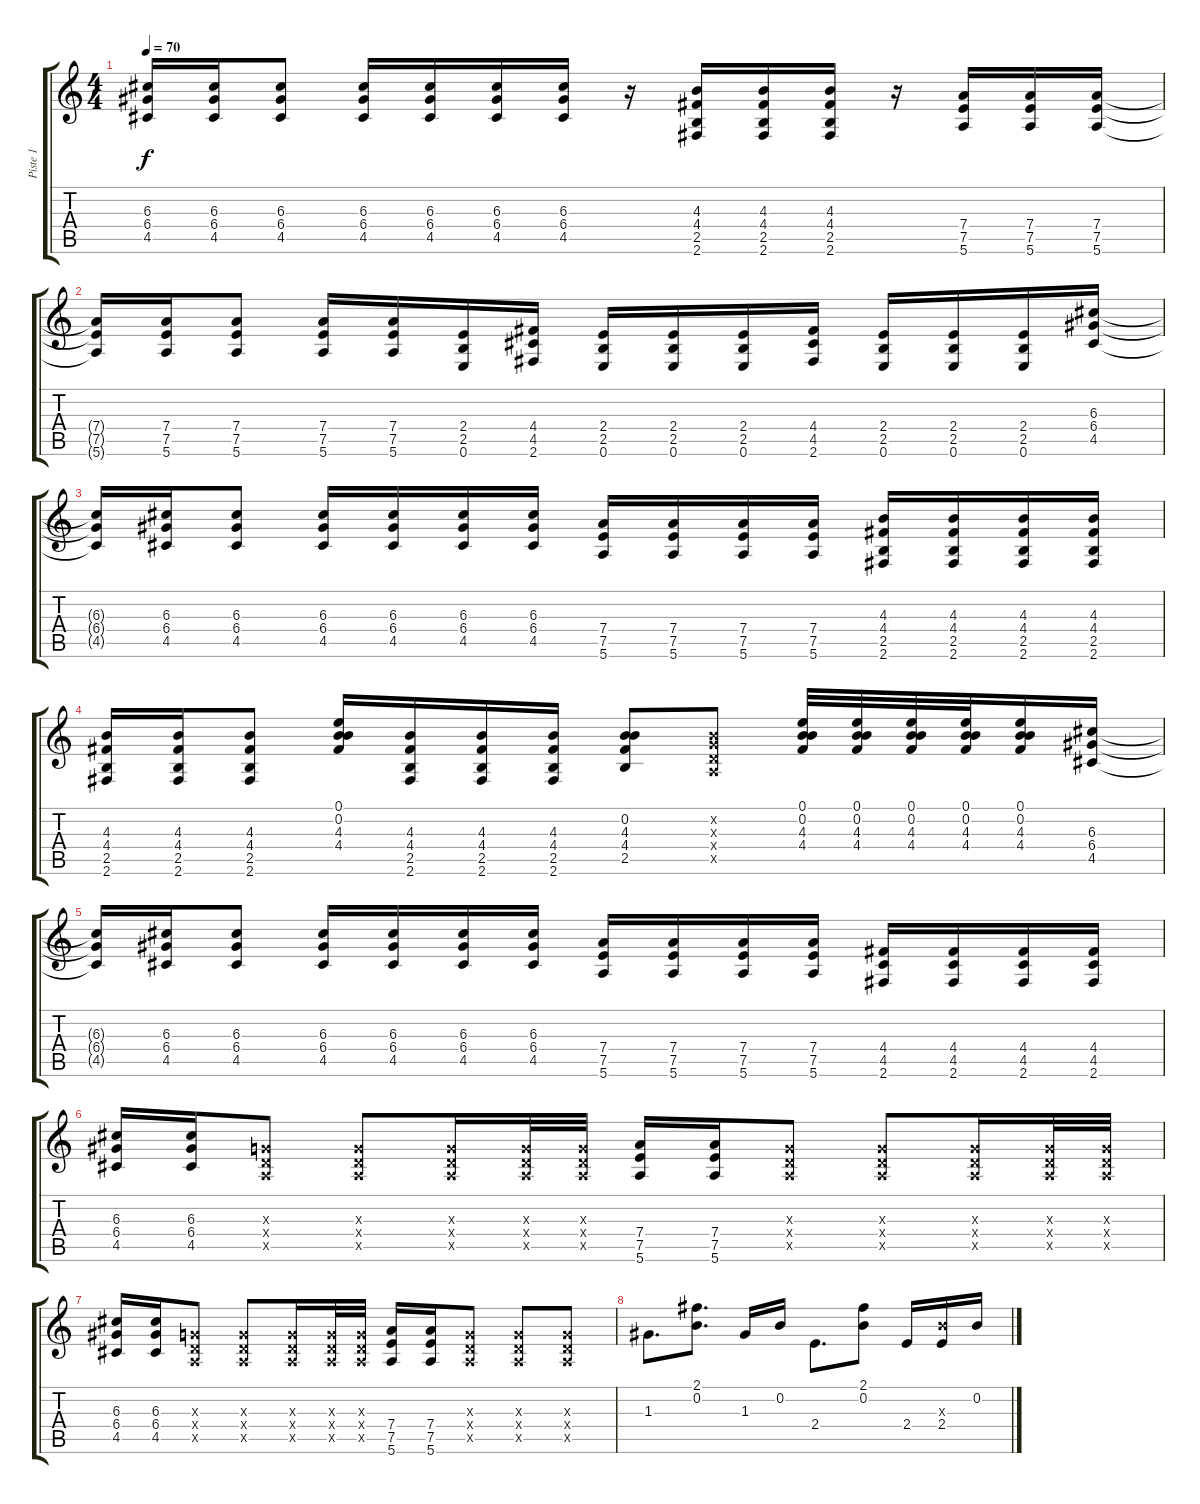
\track ("Piste 1" "Piste 1") {instrument acousticguitarsteel}
\staff {score tabs}
\tuning (E4 B3 G3 D3 A2 E2) {hide}
\ts (4 4)
\tempo 70
\clef g2
\ks c
(6.3{t} 6.4{t} 4.5{t}).16{dy f} (6.3 6.4 4.5).16 (6.3 6.4 4.5).8 (6.3 6.4 4.5).16 (6.3 6.4 4.5).16 (6.3 6.4 4.5).16 (6.3 6.4 4.5).16 r.16 (4.3 4.4 2.5 2.6).16 (4.3 4.4 2.5 2.6).16 (4.3 4.4 2.5 2.6).16 r.16 (7.4 7.5 5.6).16 (7.4 7.5 5.6).16 (7.4 7.5 5.6).16 |
(7.4{t} 7.5{t} 5.6{t}).16 (7.4 7.5 5.6).16 (7.4 7.5 5.6).8 (7.4 7.5 5.6).16 (7.4 7.5 5.6).16 (2.4 2.5 0.6).16 (4.4 4.5 2.6).16 (2.4 2.5 0.6).16 (2.4 2.5 0.6).16 (2.4 2.5 0.6).16 (4.4 4.5 2.6).16 (2.4 2.5 0.6).16 (2.4 2.5 0.6).16 (2.4 2.5 0.6).16 (6.3 6.4 4.5).16 |
(6.3{t} 6.4{t} 4.5{t}).16 (6.3 6.4 4.5).16 (6.3 6.4 4.5).8 (6.3 6.4 4.5).16 (6.3 6.4 4.5).16 (6.3 6.4 4.5).16 (6.3 6.4 4.5).16 (7.4 7.5 5.6).16 (7.4 7.5 5.6).16 (7.4 7.5 5.6).16 (7.4 7.5 5.6).16 (4.3 4.4 2.5 2.6).16 (4.3 4.4 2.5 2.6).16 (4.3 4.4 2.5 2.6).16 (4.3 4.4 2.5 2.6).16 |
(4.3 4.4 2.5 2.6).16 (4.3 4.4 2.5 2.6).16 (4.3 4.4 2.5 2.6).8 (0.1 0.2 4.3 4.4).16 (4.3 4.4 2.5 2.6).16 (4.3 4.4 2.5 2.6).16 (4.3 4.4 2.5 2.6).16 (0.2 4.3 4.4 2.5).8 (0.2{x} 0.3{x} 0.4{x} 0.5{x}).8 (0.1 0.2 4.3 4.4).32 (0.1 0.2 4.3 4.4).32 (0.1 0.2 4.3 4.4).32 (0.1 0.2 4.3 4.4).32 (0.1 0.2 4.3 4.4).16 (6.3 6.4 4.5).16 |
(6.3{t} 6.4{t} 4.5{t}).16 (6.3 6.4 4.5).16 (6.3 6.4 4.5).8 (6.3 6.4 4.5).16 (6.3 6.4 4.5).16 (6.3 6.4 4.5).16 (6.3 6.4 4.5).16 (7.4 7.5 5.6).16 (7.4 7.5 5.6).16 (7.4 7.5 5.6).16 (7.4 7.5 5.6).16 (4.4 4.5 2.6).16 (4.4 4.5 2.6).16 (4.4 4.5 2.6).16 (4.4 4.5 2.6).16 |
(6.3 6.4 4.5).16 (6.3 6.4 4.5).16 (0.3{x} 0.4{x} 0.5{x}).8 (0.3{x} 0.4{x} 0.5{x}).8 (0.3{x} 0.4{x} 0.5{x}).16 (0.3{x} 0.4{x} 0.5{x}).32 (0.3{x} 0.4{x} 0.5{x}).32 (7.4 7.5 5.6).16 (7.4 7.5 5.6).16 (0.3{x} 0.4{x} 0.5{x}).8 (0.3{x} 0.4{x} 0.5{x}).8 (0.3{x} 0.4{x} 0.5{x}).16 (0.3{x} 0.4{x} 0.5{x}).32 (0.3{x} 0.4{x} 0.5{x}).32 |
(6.3 6.4 4.5).16 (6.3 6.4 4.5).16 (0.3{x} 0.4{x} 0.5{x}).8 (0.3{x} 0.4{x} 0.5{x}).8 (0.3{x} 0.4{x} 0.5{x}).16 (0.3{x} 0.4{x} 0.5{x}).32 (0.3{x} 0.4{x} 0.5{x}).32 (7.4 7.5 5.6).16 (7.4 7.5 5.6).16 (0.3{x} 0.4{x} 0.5{x}).8 (0.3{x} 0.4{x} 0.5{x}).8 (0.3{x} 0.4{x} 0.5{x}).8 |
1.3.8{d} (2.1 0.2).8{d} 1.3.16 0.2.16 2.4.8{d} (2.1 0.2).8 2.4.16 (4.3{x} 2.4).16 0.2.16
